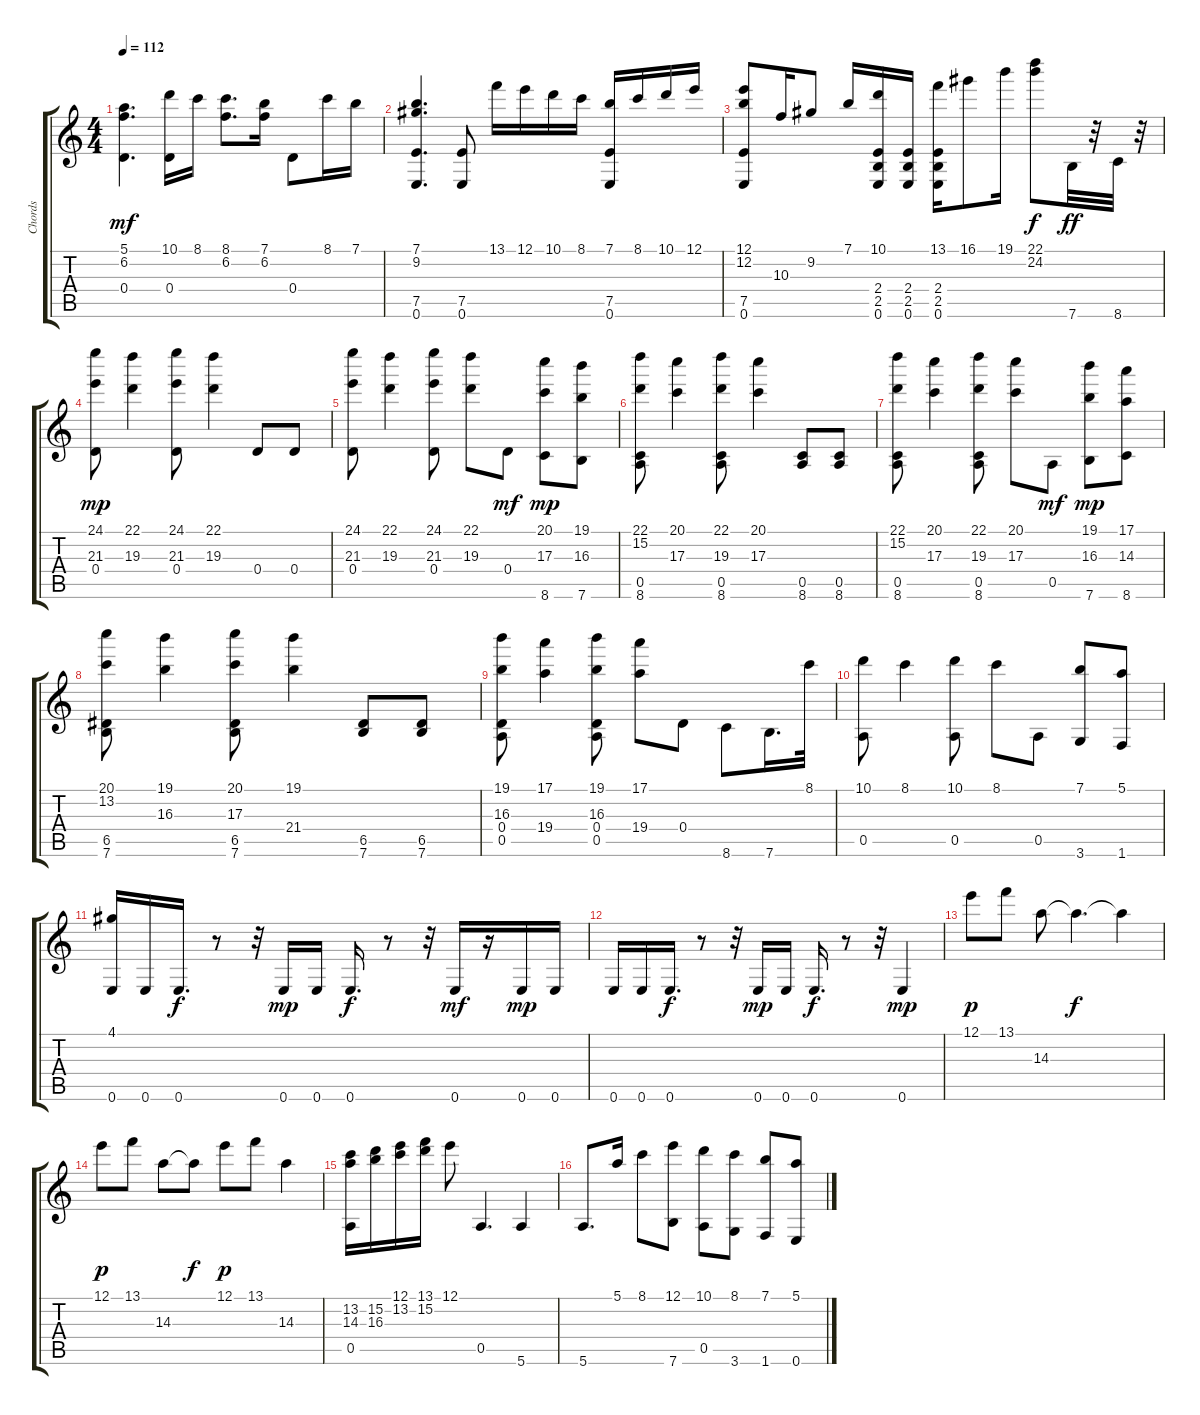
\track ("Chords" "Chords") {instrument acousticguitarsteel}
\staff {score tabs}
\tuning (E4 B3 G3 D3 A2 E2) {hide}
\ts (4 4)
\tempo 112
\clef g2
\ks c
(5.1 6.2 0.4).4{d dy mf} (10.1 0.4).16 8.1.16 (8.1 6.2).8{d} (7.1 6.2).16 0.4.8 8.1.16 7.1.16 |
(7.1 9.2 7.5 0.6).4{d} (7.5 0.6).8 13.1.16 12.1.16 10.1.16 8.1.16 (7.1 7.5 0.6).16 8.1.16 10.1.16 12.1.16 |
(12.1 12.2 7.5 0.6).8 10.3.16 9.2.8 7.1.16 (10.1 2.4 2.5 0.6).16 (2.4 2.5 0.6).16 (13.1 2.4 2.5 0.6).16 16.1.8 19.1.16 (22.1 24.2).8{dy f} 7.6.32{dy ff} r.32 8.6.32 r.32 |
(24.1 21.3 0.4).8{dy mp} (22.1 19.3).4 (24.1 21.3 0.4).8 (22.1 19.3).4 0.4.8 0.4.8 |
(24.1 21.3 0.4).8 (22.1 19.3).4 (24.1 21.3 0.4).8 (22.1 19.3).8 0.4.8{dy mf} (20.1 17.3 8.6).8{dy mp} (19.1 16.3 7.6).8 |
(22.1 15.2 0.5 8.6).8 (20.1 17.3).4 (22.1 19.3 0.5 8.6).8 (20.1 17.3).4 (0.5 8.6).8 (0.5 8.6).8 |
(22.1 15.2 0.5 8.6).8 (20.1 17.3).4 (22.1 19.3 0.5 8.6).8 (20.1 17.3).8 0.5.8{dy mf} (19.1 16.3 7.6).8{dy mp} (17.1 14.3 8.6).8 |
(20.1 13.2 6.5 7.6).8 (19.1 16.3).4 (20.1 17.3 6.5 7.6).8 (19.1 21.4).4 (6.5 7.6).8 (6.5 7.6).8 |
(19.1 16.3 0.4 0.5).8 (17.1 19.4).4 (19.1 16.3 0.4 0.5).8 (17.1 19.4).8 0.4.8 8.6.8 7.6.16{d} 8.1.32 |
(10.1 0.5).8 8.1.4 (10.1 0.5).8 8.1.8 0.5.8 (7.1 3.6).8 (5.1 1.6).8 |
(4.1 0.6).16 0.6.16 0.6.16{d dy f} r.8 r.32 0.6.16{dy mp} 0.6.16 0.6.16{d dy f} r.8 r.32 0.6.16{dy mf} r.16 0.6.16{dy mp} 0.6.16 |
0.6.16 0.6.16 0.6.16{d dy f} r.8 r.32 0.6.16{dy mp} 0.6.16 0.6.16{d dy f} r.8 r.32 0.6.4{dy mp} |
12.1.8{dy p} 13.1.8 14.3.8 14.3{t}.4{d dy f} 14.3{t}.4 |
12.1.8{dy p} 13.1.8 14.3.8 14.3{t}.8{dy f} 12.1.8{dy p} 13.1.8 14.3.4 |
(13.2 14.3 0.5).16 (15.2 16.3).16 (12.1 13.2).16 (13.1 15.2).16 12.1.8 0.5.4{d} 5.6.4 |
5.6.8{d} 5.1.16 8.1.8 (12.1 7.6).8 (10.1 0.5).8 (8.1 3.6).8 (7.1 1.6).8 (5.1 0.6).8
